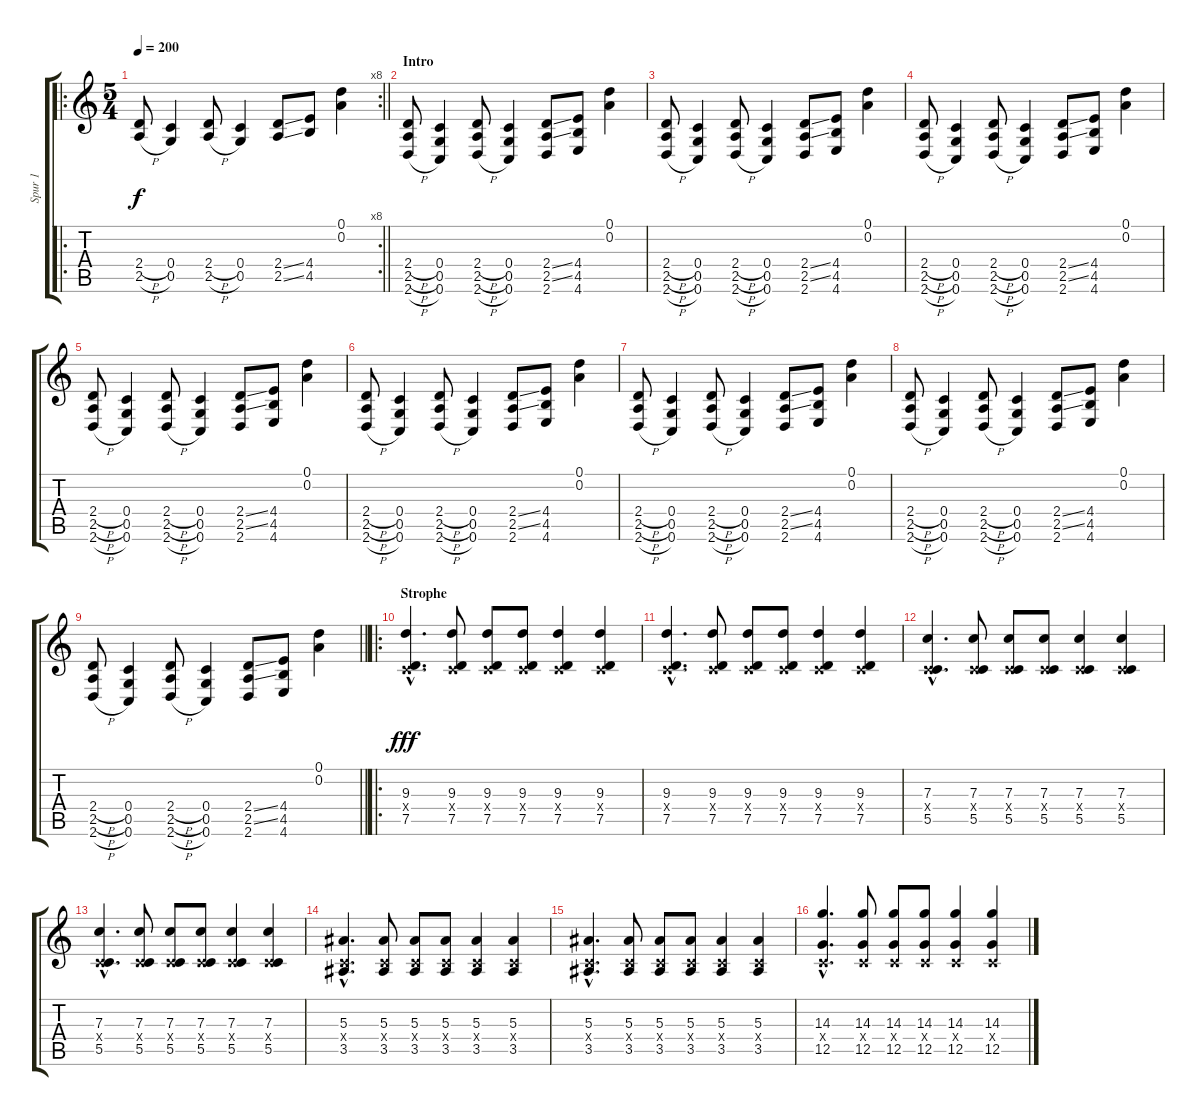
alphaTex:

\track ("Spur 1" "Spur 1") {instrument overdrivenguitar}
\staff {score tabs}
\tuning (D4 A3 F3 C3 G2 C2) {hide}
\ro
\rc 8
\ts (5 4)
\tempo 200
\clef g2
\barLineRight lightlight
\ks c
(2.4{h} 2.5{h}).8{dy f instrument overdrivenguitar} (0.4 0.5).4 (2.4{h} 2.5{h}).8 (0.4 0.5).4 (2.4{ss} 2.5{ss}).8 (4.4 4.5).8 (0.1 0.2).4 |
\section ("" "Intro")
(2.4{h} 2.5{h} 2.6{h}).8 (0.4 0.5 0.6).4 (2.4{h} 2.5{h} 2.6{h}).8 (0.4 0.5 0.6).4 (2.4{ss} 2.5{ss} 2.6).8 (4.4 4.5 4.6).8 (0.1 0.2).4 |
(2.4{h} 2.5{h} 2.6{h}).8 (0.4 0.5 0.6).4 (2.4{h} 2.5{h} 2.6{h}).8 (0.4 0.5 0.6).4 (2.4{ss} 2.5{ss} 2.6).8 (4.4 4.5 4.6).8 (0.1 0.2).4 |
(2.4{h} 2.5{h} 2.6{h}).8 (0.4 0.5 0.6).4 (2.4{h} 2.5{h} 2.6{h}).8 (0.4 0.5 0.6).4 (2.4{ss} 2.5{ss} 2.6).8 (4.4 4.5 4.6).8 (0.1 0.2).4 |
(2.4{h} 2.5{h} 2.6{h}).8 (0.4 0.5 0.6).4 (2.4{h} 2.5{h} 2.6{h}).8 (0.4 0.5 0.6).4 (2.4{ss} 2.5{ss} 2.6).8 (4.4 4.5 4.6).8 (0.1 0.2).4 |
(2.4{h} 2.5{h} 2.6{h}).8 (0.4 0.5 0.6).4 (2.4{h} 2.5{h} 2.6{h}).8 (0.4 0.5 0.6).4 (2.4{ss} 2.5{ss} 2.6).8 (4.4 4.5 4.6).8 (0.1 0.2).4 |
(2.4{h} 2.5{h} 2.6{h}).8 (0.4 0.5 0.6).4 (2.4{h} 2.5{h} 2.6{h}).8 (0.4 0.5 0.6).4 (2.4{ss} 2.5{ss} 2.6).8 (4.4 4.5 4.6).8 (0.1 0.2).4 |
(2.4{h} 2.5{h} 2.6{h}).8 (0.4 0.5 0.6).4 (2.4{h} 2.5{h} 2.6{h}).8 (0.4 0.5 0.6).4 (2.4{ss} 2.5{ss} 2.6).8 (4.4 4.5 4.6).8 (0.1 0.2).4 |
\barLineRight lightlight
(2.4{h} 2.5{h} 2.6{h}).8 (0.4 0.5 0.6).4 (2.4{h} 2.5{h} 2.6{h}).8 (0.4 0.5 0.6).4 (2.4{ss} 2.5{ss} 2.6).8 (4.4 4.5 4.6).8 (0.1 0.2).4 |
\ro
\section ("" "Strophe")
(9.3{hac} 0.4{hac x} 7.5{hac}).4{d dy fff} (9.3 0.4{x} 7.5).8 (9.3 0.4{x} 7.5).8 (9.3 0.4{x} 7.5).8 (9.3 0.4{x} 7.5).4 (9.3 0.4{x} 7.5).4 |
(9.3{hac} 0.4{hac x} 7.5{hac}).4{d} (9.3 0.4{x} 7.5).8 (9.3 0.4{x} 7.5).8 (9.3 0.4{x} 7.5).8 (9.3 0.4{x} 7.5).4 (9.3 0.4{x} 7.5).4 |
(7.3{hac} 0.4{hac x} 5.5{hac}).4{d} (7.3 0.4{x} 5.5).8 (7.3 0.4{x} 5.5).8 (7.3 0.4{x} 5.5).8 (7.3 0.4{x} 5.5).4 (7.3 0.4{x} 5.5).4 |
(7.3{hac} 0.4{hac x} 5.5{hac}).4{d} (7.3 0.4{x} 5.5).8 (7.3 0.4{x} 5.5).8 (7.3 0.4{x} 5.5).8 (7.3 0.4{x} 5.5).4 (7.3 0.4{x} 5.5).4 |
(5.3{hac} 0.4{hac x} 3.5{hac}).4{d} (5.3 0.4{x} 3.5).8 (5.3 0.4{x} 3.5).8 (5.3 0.4{x} 3.5).8 (5.3 0.4{x} 3.5).4 (5.3 0.4{x} 3.5).4 |
(5.3{hac} 0.4{hac x} 3.5{hac}).4{d} (5.3 0.4{x} 3.5).8 (5.3 0.4{x} 3.5).8 (5.3 0.4{x} 3.5).8 (5.3 0.4{x} 3.5).4 (5.3 0.4{x} 3.5).4 |
(14.3{hac} 0.4{hac x} 12.5{hac}).4{d} (14.3 0.4{x} 12.5).8 (14.3 0.4{x} 12.5).8 (14.3 0.4{x} 12.5).8 (14.3 0.4{x} 12.5).4 (14.3 0.4{x} 12.5).4
